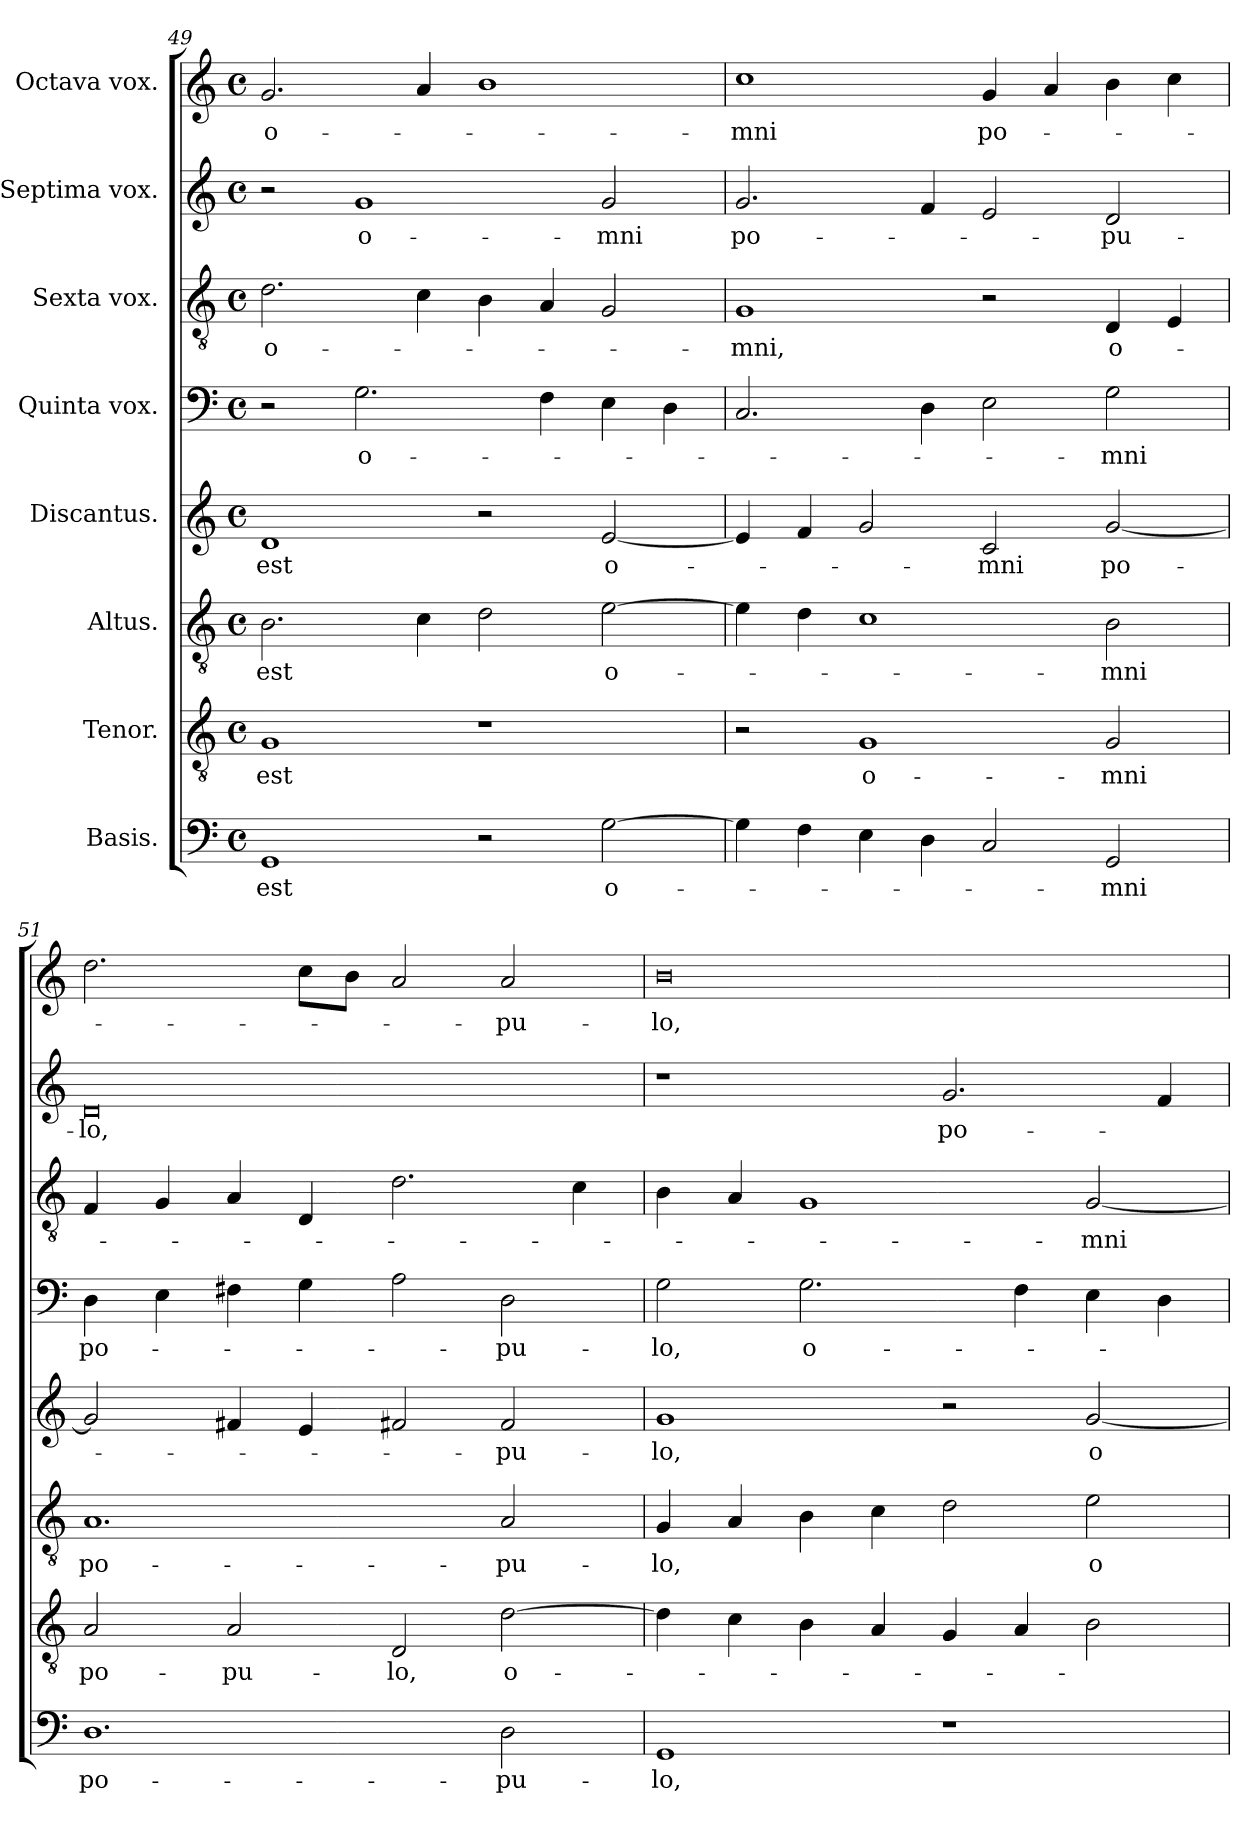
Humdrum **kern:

**kern	**text	**kern	**text	**kern	**text	**kern	**text	**kern	**text	**kern	**text	**kern	**text	**kern	**text
*part8	*part8	*part7	*part7	*part6	*part6	*part5	*part5	*part4	*part4	*part3	*part3	*part2	*part2	*part1	*part1
*staff8	*staff8	*staff7	*staff7	*staff6	*staff6	*staff5	*staff5	*staff4	*staff4	*staff3	*staff3	*staff2	*staff2	*staff1	*staff1
*I"Basis.	*	*I"Tenor.	*	*I"Altus.	*	*I"Discantus.	*	*I"Quinta vox.	*	*I"Sexta vox.	*	*I"Septima vox.	*	*I"Octava vox.	*
*clefF4	*	*clefGv2	*	*clefGv2	*	*clefG2	*	*clefF4	*	*clefGv2	*	*clefG2	*	*clefG2	*
*k[]	*	*k[]	*	*k[]	*	*k[]	*	*k[]	*	*k[]	*	*k[]	*	*k[]	*
*M4/2	*	*M4/2	*	*M4/2	*	*M4/2	*	*M4/2	*	*M4/2	*	*M4/2	*	*M4/2	*
*met(c)	*	*met(c)	*	*met(c)	*	*met(c)	*	*met(c)	*	*met(c)	*	*met(c)	*	*met(c)	*
=49	=49	=49	=49	=49	=49	=49	=49	=49	=49	=49	=49	=49	=49	=49	=49
!	!LO:LY:b	!	!LO:LY:b	!	!LO:LY:b	!	!LO:LY:b	!	!	!	!LO:LY:b	!	!	!	!LO:LY:b
1GG	est	1G	est	2.B\	est	1d	est	2r	.	2.d\	o-	2r	.	2.g/	o-
!	!	!	!	!	!	!	!	!	!LO:LY:b	!	!	!	!LO:LY:b	!	!
.	.	.	.	.	.	.	.	2.G\	o-	.	.	1g	o-	.	.
.	.	.	.	4c\	.	.	.	.	.	4c\	.	.	.	4a/	.
2r	.	1r	.	2d\	.	2r	.	.	.	4B\	.	.	.	1b	.
.	.	.	.	.	.	.	.	4F\	.	4A/	.	.	.	.	.
!	!LO:LY:b	!	!	!	!LO:LY:b	!	!LO:LY:b	!	!	!	!	!	!LO:LY:b	!	!
[2G\	o-	.	.	[2e\	o-	[2e/	o-	4E\	.	2G/	.	2g/	-mni	.	.
.	.	.	.	.	.	.	.	4D\	.	.	.	.	.	.	.
=50	=50	=50	=50	=50	=50	=50	=50	=50	=50	=50	=50	=50	=50	=50	=50
!	!	!	!	!	!	!	!	!	!	!	!LO:LY:b	!	!LO:LY:b	!	!LO:LY:b
4G\]	.	2r	.	4e\]	.	4e/]	.	2.C/	.	1G	-mni,	2.g/	po-	1cc	-mni
4F\	.	.	.	4d\	.	4f/	.	.	.	.	.	.	.	.	.
!	!	!	!LO:LY:b	!	!	!	!	!	!	!	!	!	!	!	!
4E\	.	1G	o-	1c	.	2g/	.	.	.	.	.	.	.	.	.
4D\	.	.	.	.	.	.	.	4D\	.	.	.	4f/	.	.	.
!	!	!	!	!	!	!	!LO:LY:b	!	!	!	!	!	!	!	!LO:LY:b
2C/	.	.	.	.	.	2c/	-mni	2E\	.	2r	.	2e/	.	4g/	po-
.	.	.	.	.	.	.	.	.	.	.	.	.	.	4a/	.
!	!LO:LY:b	!	!LO:LY:b	!	!LO:LY:b	!	!LO:LY:b	!	!LO:LY:b	!	!LO:LY:b	!	!LO:LY:b	!	!
2GG/	-mni	2G/	-mni	2B\	-mni	[2g/	po-	2G\	-mni	4D/	o-	2d/	-pu-	4b\	.
.	.	.	.	.	.	.	.	.	.	4E/	.	.	.	4cc\	.
=51	=51	=51	=51	=51	=51	=51	=51	=51	=51	=51	=51	=51	=51	=51	=51
!	!LO:LY:b	!	!LO:LY:b	!	!LO:LY:b	!	!	!	!LO:LY:b	!	!	!	!LO:LY:b	!	!
1.D	po-	2A/	po-	1.A	po-	2g/]	.	4D\	po-	4F/	.	0d	-lo,	2.dd\	.
.	.	.	.	.	.	.	.	4E\	.	4G/	.	.	.	.	.
!	!	!	!LO:LY:b	!	!	!	!	!	!	!	!	!	!	!	!
.	.	2A/	-pu-	.	.	4f#X/	.	4F#X\	.	4A/	.	.	.	.	.
.	.	.	.	.	.	4e/	.	4G\	.	4D/	.	.	.	8cc\L	.
.	.	.	.	.	.	.	.	.	.	.	.	.	.	8b\J	.
!	!	!	!LO:LY:b	!	!	!	!	!	!	!	!	!	!	!	!
.	.	2D/	-lo,	.	.	2f#X/	.	2A\	.	2.d\	.	.	.	2a/	.
!	!LO:LY:b	!	!LO:LY:b	!	!LO:LY:b	!	!LO:LY:b	!	!LO:LY:b	!	!	!	!	!	!LO:LY:b
2D\	-pu-	[2d\	o-	2A/	-pu-	2f#/	-pu-	2D\	-pu-	.	.	.	.	2a/	-pu-
.	.	.	.	.	.	.	.	.	.	4c\	.	.	.	.	.
=52	=52	=52	=52	=52	=52	=52	=52	=52	=52	=52	=52	=52	=52	=52	=52
!	!LO:LY:b	!	!	!	!LO:LY:b	!	!LO:LY:b	!	!LO:LY:b	!	!	!	!	!	!LO:LY:b
1GG	-lo,	4d\]	.	4G/	-lo,	1g	-lo,	2G\	-lo,	4B\	.	1r	.	0b	-lo,
.	.	4c\	.	4A/	.	.	.	.	.	4A/	.	.	.	.	.
!	!	!	!	!	!	!	!	!	!LO:LY:b	!	!	!	!	!	!
.	.	4B\	.	4B\	.	.	.	2.G\	o-	1G	.	.	.	.	.
.	.	4A/	.	4c\	.	.	.	.	.	.	.	.	.	.	.
!	!	!	!	!	!	!	!	!	!	!	!	!	!LO:LY:b	!	!
1r	.	4G/	.	2d\	.	2r	.	.	.	.	.	2.g/	po-	.	.
.	.	4A/	.	.	.	.	.	4F\	.	.	.	.	.	.	.
!	!	!	!	!	!LO:LY:b	!	!LO:LY:b	!	!	!	!LO:LY:b	!	!	!	!
.	.	2B\	.	2e\	o-	[2g/	o-	4E\	.	[2G/	-mni	.	.	.	.
.	.	.	.	.	.	.	.	4D\	.	.	.	4f/	.	.	.
=	=	=	=	=	=	=	=	=	=	=	=	=	=	=	=
*-	*-	*-	*-	*-	*-	*-	*-	*-	*-	*-	*-	*-	*-	*-	*-
